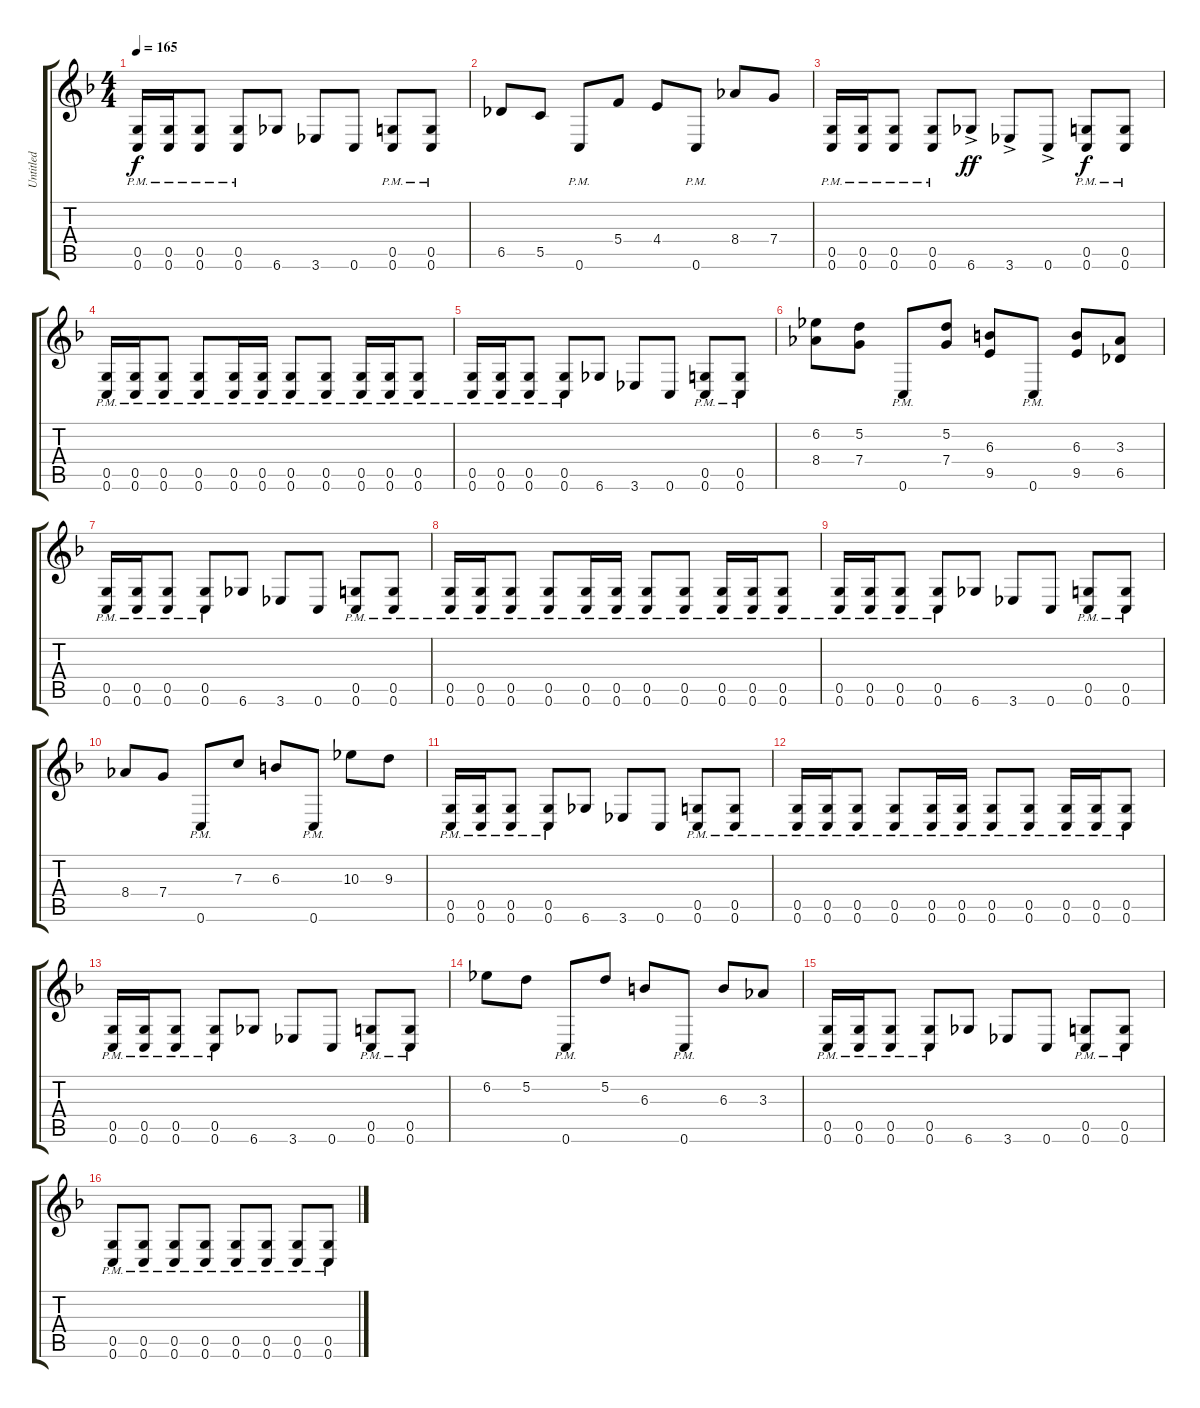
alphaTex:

\track ("Untitled" "Untitled") {instrument distortionguitar}
\staff {score tabs}
\tuning (D4 A3 F3 C3 G2 C2) {hide}
\ts (4 4)
\tempo 165
\clef g2
\ks f
(0.5{pm} 0.6{pm}).16{dy f} (0.5{pm} 0.6{pm}).16 (0.5{pm} 0.6{pm}).8 (0.5{pm} 0.6{pm}).8 6.6.8 3.6.8 0.6.8 (0.5{pm} 0.6{pm}).8 (0.5{pm} 0.6{pm}).8 |
6.5.8 5.5.8 0.6{pm}.8 5.4.8 4.4.8 0.6{pm}.8 8.4.8 7.4.8 |
(0.5{pm} 0.6{pm}).16 (0.5{pm} 0.6{pm}).16 (0.5{pm} 0.6{pm}).8 (0.5{pm} 0.6{pm}).8 6.6{ac}.8{dy ff} 3.6{ac}.8 0.6{ac}.8 (0.5{pm} 0.6{pm}).8{dy f} (0.5{pm} 0.6{pm}).8 |
(0.5{pm} 0.6{pm}).16 (0.5{pm} 0.6{pm}).16 (0.5{pm} 0.6{pm}).8 (0.5{pm} 0.6{pm}).8 (0.5{pm} 0.6{pm}).16 (0.5{pm} 0.6{pm}).16 (0.5{pm} 0.6{pm}).8 (0.5{pm} 0.6{pm}).8 (0.5{pm} 0.6{pm}).16 (0.5{pm} 0.6{pm}).16 (0.5{pm} 0.6{pm}).8 |
(0.5{pm} 0.6{pm}).16 (0.5{pm} 0.6{pm}).16 (0.5{pm} 0.6{pm}).8 (0.5{pm} 0.6{pm}).8 6.6.8 3.6.8 0.6.8 (0.5{pm} 0.6{pm}).8 (0.5{pm} 0.6{pm}).8 |
(6.2 8.4).8 (5.2 7.4).8 0.6{pm}.8 (5.2 7.4).8 (6.3 9.5).8 0.6{pm}.8 (6.3 9.5).8 (3.3 6.5).8 |
(0.5{pm} 0.6{pm}).16 (0.5{pm} 0.6{pm}).16 (0.5{pm} 0.6{pm}).8 (0.5{pm} 0.6{pm}).8 6.6.8 3.6.8 0.6.8 (0.5{pm} 0.6{pm}).8 (0.5{pm} 0.6{pm}).8 |
(0.5{pm} 0.6{pm}).16 (0.5{pm} 0.6{pm}).16 (0.5{pm} 0.6{pm}).8 (0.5{pm} 0.6{pm}).8 (0.5{pm} 0.6{pm}).16 (0.5{pm} 0.6{pm}).16 (0.5{pm} 0.6{pm}).8 (0.5{pm} 0.6{pm}).8 (0.5{pm} 0.6{pm}).16 (0.5{pm} 0.6{pm}).16 (0.5{pm} 0.6{pm}).8 |
(0.5{pm} 0.6{pm}).16 (0.5{pm} 0.6{pm}).16 (0.5{pm} 0.6{pm}).8 (0.5{pm} 0.6{pm}).8 6.6.8 3.6.8 0.6.8 (0.5{pm} 0.6{pm}).8 (0.5{pm} 0.6{pm}).8 |
8.4.8 7.4.8 0.6{pm}.8 7.3.8 6.3.8 0.6{pm}.8 10.3.8 9.3.8 |
(0.5{pm} 0.6{pm}).16 (0.5{pm} 0.6{pm}).16 (0.5{pm} 0.6{pm}).8 (0.5{pm} 0.6{pm}).8 6.6.8 3.6.8 0.6.8 (0.5{pm} 0.6{pm}).8 (0.5{pm} 0.6{pm}).8 |
(0.5{pm} 0.6{pm}).16 (0.5{pm} 0.6{pm}).16 (0.5{pm} 0.6{pm}).8 (0.5{pm} 0.6{pm}).8 (0.5{pm} 0.6{pm}).16 (0.5{pm} 0.6{pm}).16 (0.5{pm} 0.6{pm}).8 (0.5{pm} 0.6{pm}).8 (0.5{pm} 0.6{pm}).16 (0.5{pm} 0.6{pm}).16 (0.5{pm} 0.6{pm}).8 |
(0.5{pm} 0.6{pm}).16 (0.5{pm} 0.6{pm}).16 (0.5{pm} 0.6{pm}).8 (0.5{pm} 0.6{pm}).8 6.6.8 3.6.8 0.6.8 (0.5{pm} 0.6{pm}).8 (0.5{pm} 0.6{pm}).8 |
6.2.8 5.2.8 0.6{pm}.8 5.2.8 6.3.8 0.6{pm}.8 6.3.8 3.3.8 |
(0.5{pm} 0.6{pm}).16 (0.5{pm} 0.6{pm}).16 (0.5{pm} 0.6{pm}).8 (0.5{pm} 0.6{pm}).8 6.6.8 3.6.8 0.6.8 (0.5{pm} 0.6{pm}).8 (0.5{pm} 0.6{pm}).8 |
(0.5{pm} 0.6{pm}).8 (0.5{pm} 0.6{pm}).8 (0.5{pm} 0.6{pm}).8 (0.5{pm} 0.6{pm}).8 (0.5{pm} 0.6{pm}).8 (0.5{pm} 0.6{pm}).8 (0.5{pm} 0.6{pm}).8 (0.5{pm} 0.6{pm}).8
